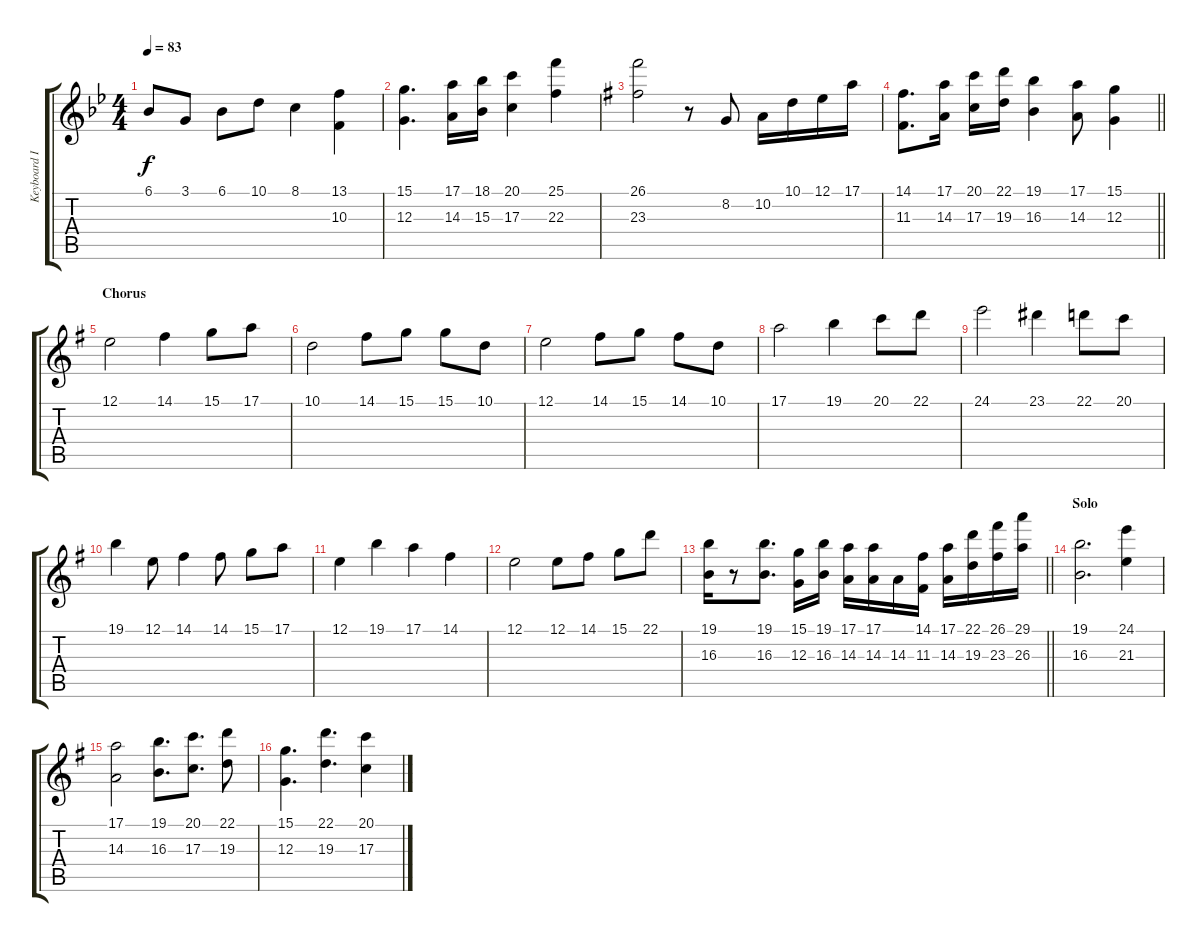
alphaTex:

\track ("Keyboard I" "Keyboard I") {instrument stringensemble1}
\staff {score tabs}
\tuning (E4 B3 G3 D3 A2 E2) {hide}
\ts (4 4)
\tempo 83
\clef g2
\ks bb
6.1.8{dy f} 3.1.8 6.1.8 10.1.8 8.1.4 (13.1 10.3).4 |
(15.1 12.3).4{d} (17.1 14.3).16 (18.1 15.3).16 (20.1 17.3).4 (25.1 22.3).4 |
\ks g
(26.1 23.3).2 r.8 8.2.8 10.2.16 10.1.16 12.1.16 17.1.16 |
\barLineRight lightlight
(14.1 11.3).8{d} (17.1 14.3).16 (20.1 17.3).16 (22.1 19.3).16 (19.1 16.3).4 (17.1 14.3).8 (15.1 12.3).4 |
\section ("" "Chorus")
12.1.2 14.1.4 15.1.8 17.1.8 |
10.1.2 14.1.8 15.1.8 15.1.8 10.1.8 |
12.1.2 14.1.8 15.1.8 14.1.8 10.1.8 |
17.1.2 19.1.4 20.1.8 22.1.8 |
24.1.2 23.1.4 22.1.8 20.1.8 |
19.1.4 12.1.8 14.1.4 14.1.8 15.1.8 17.1.8 |
12.1.4 19.1.4 17.1.4 14.1.4 |
12.1.2 12.1.8 14.1.8 15.1.8 22.1.8 |
\barLineRight lightlight
(19.1 16.3).16 r.8 (19.1 16.3).8{d} (15.1 12.3).16 (19.1 16.3).16 (17.1 14.3).16 (17.1 14.3).16 14.3.16 (14.1 11.3).16 (17.1 14.3).16 (22.1 19.3).16 (26.1 23.3).16 (29.1 26.3).16 |
\section ("" "Solo")
(19.1 16.3).2{d} (24.1 21.3).4 |
(17.1 14.3).2 (19.1 16.3).8{d} (20.1 17.3).8{d} (22.1 19.3).8 |
(15.1 12.3).4{d} (22.1 19.3).4{d} (20.1 17.3).4
